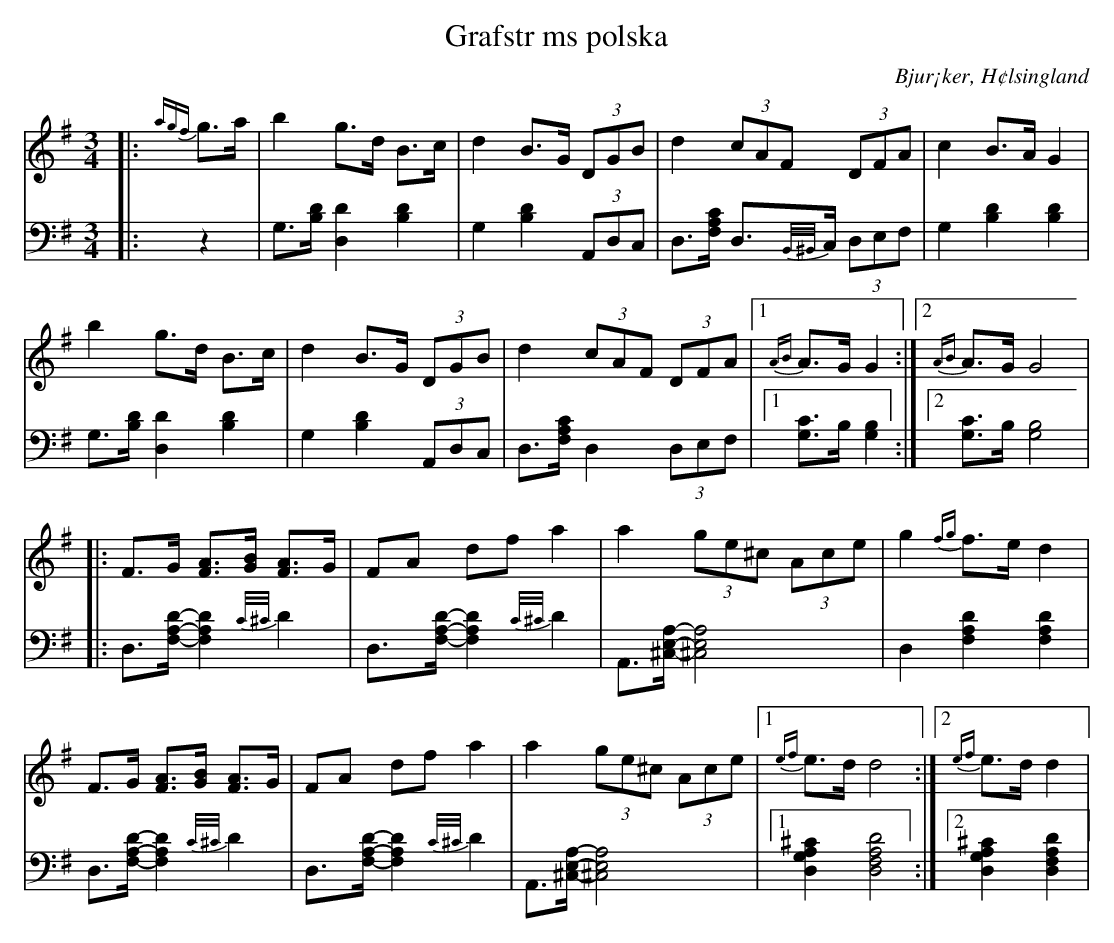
X:1
T: Grafstr ms polska
O: Bjur¡ker, H¢lsingland
M: 3/4
L: 1/8
K: G
V:1
V:2
V: 1
|:{agf}g>a|b2 g>d B>c|d2 B>G (3DGB|d2 (3cAF (3DFA|c2 B>A G2|
b2 g>d B>c|d2 B>G (3DGB|d2 (3cAF (3DFA|1 {AB}A>G G2:|2 {AB}A>G G4|
|:F>G [FA]>[GB] [FA]>G |FA df a2 |a2 (3ge^c (3Ace |g2 {fg}f>e d2 |
F>G [FA]>[GB] [FA]>G |FA df a2 |a2 (3ge^c (3Ace |1 {ef}e>d d4:|2 {ef}e>d d2|
V:2 clef=bass
|:z2 | G,>[B,D] [D,2D2] [B,2D2]| G,2 [B,2D2] (3A,,D,C,|D,>[F,A,C] D,>{B,,/^B,,/}C, (3D,E,F,| G,2 [B,2D2] [B,2D2]|
G,>[B,D] [D,2D2] [B,2D2]| G,2 [B,2D2] (3A,,D,C,|D,>[F,A,C] D,2 (3D,E,F,|1 [G,C]>B, [G,2B,2]:|2 [G,C]>B, [G,4B,4]|
|:D,>[F,A,D]-[F,2A,2D2] {C/^C/}D2|D,>[F,A,D]-[F,2A,2D2] {C/^C/}D2| A,,>[^C,E,A,]-[^C,4E,4A,4]|D,2 [F,2A,2D2] [F,2A,2D2] |
D,>[F,A,D]-[F,2A,2D2] {C/^C/}D2|D,>[F,A,D]-[F,2A,2D2] {C/^C/}D2| A,,>[^C,E,A,]-[^C,4E,4A,4]|1 [D,2G,2A,2^C2] [D,4F,4A,4D4]:|2 [D,2G,2A,2^C2] [D,2F,2A,2D2]|
